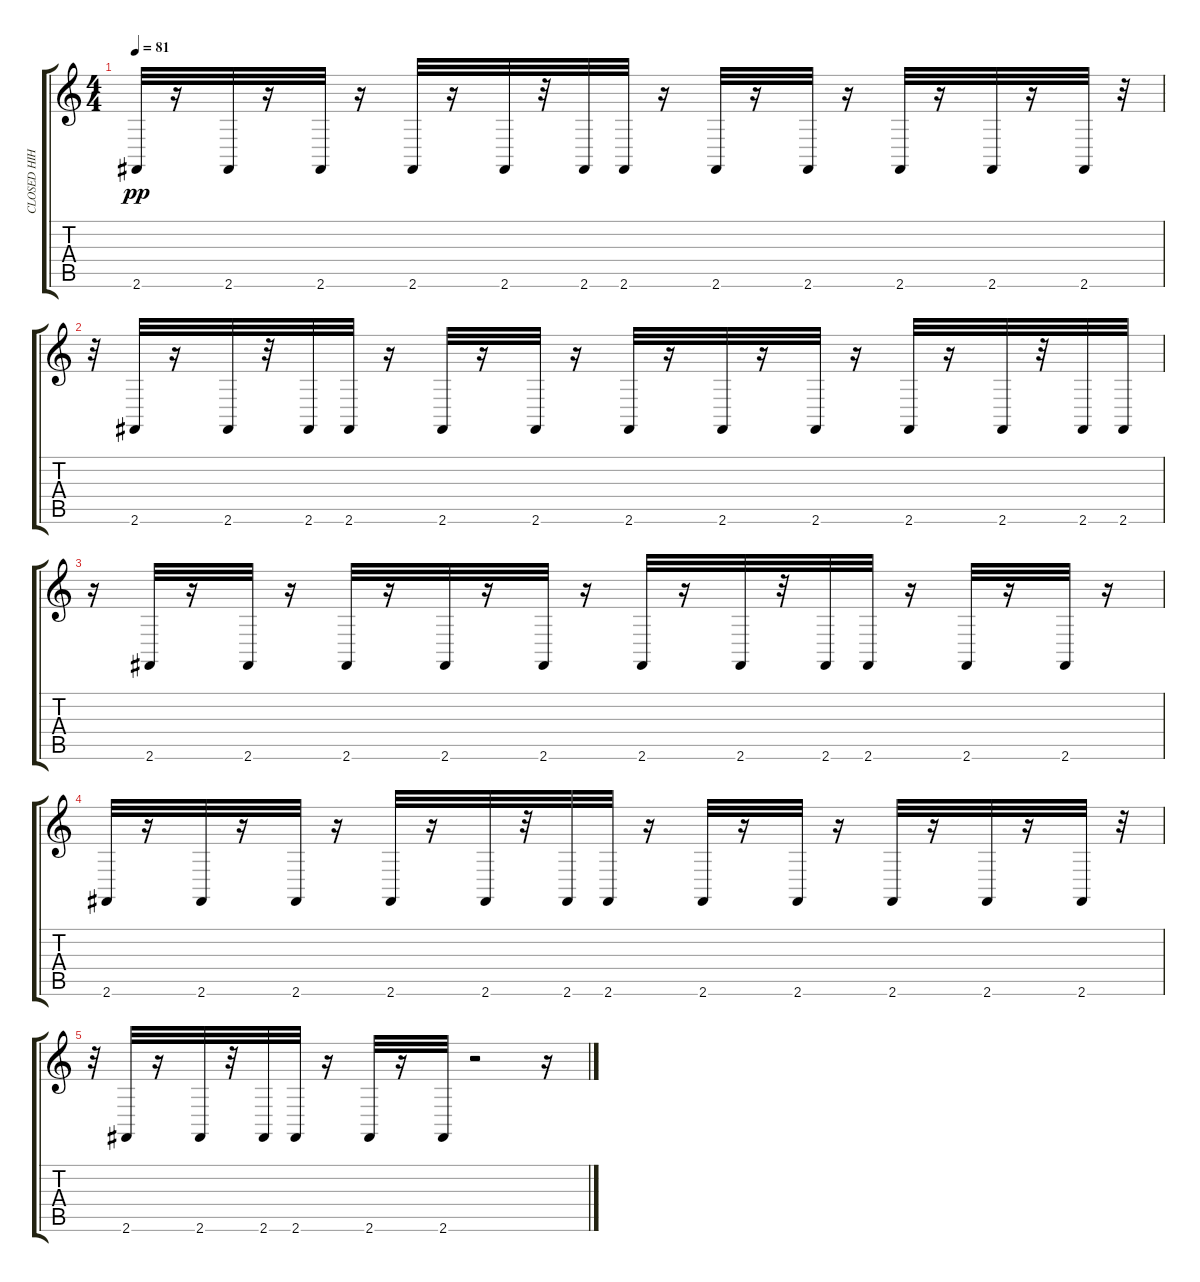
\track ("CLOSED HIHAT." "CLOSED HIH") {instrument acousticgrandpiano}
\staff {score tabs}
\tuning (E4 B3 G3 D3 A2 E2) {hide}
\ts (4 4)
\tempo 81
\clef g2
\ks c
2.6.32{dy pp} r.16 2.6.32 r.16 2.6.32 r.16 2.6.32 r.16 2.6.32 r.32 2.6.32 2.6.32 r.16 2.6.32 r.16 2.6.32 r.16 2.6.32 r.16 2.6.32 r.16 2.6.32 r.32 |
r.32 2.6.32 r.16 2.6.32 r.32 2.6.32 2.6.32 r.16 2.6.32 r.16 2.6.32 r.16 2.6.32 r.16 2.6.32 r.16 2.6.32 r.16 2.6.32 r.16 2.6.32 r.32 2.6.32 2.6.32 |
r.16 2.6.32 r.16 2.6.32 r.16 2.6.32 r.16 2.6.32 r.16 2.6.32 r.16 2.6.32 r.16 2.6.32 r.32 2.6.32 2.6.32 r.16 2.6.32 r.16 2.6.32 r.16 |
2.6.32 r.16 2.6.32 r.16 2.6.32 r.16 2.6.32 r.16 2.6.32 r.32 2.6.32 2.6.32 r.16 2.6.32 r.16 2.6.32 r.16 2.6.32 r.16 2.6.32 r.16 2.6.32 r.32 |
r.32 2.6.32 r.16 2.6.32 r.32 2.6.32 2.6.32 r.16 2.6.32 r.16 2.6.32 r.2 r.16
